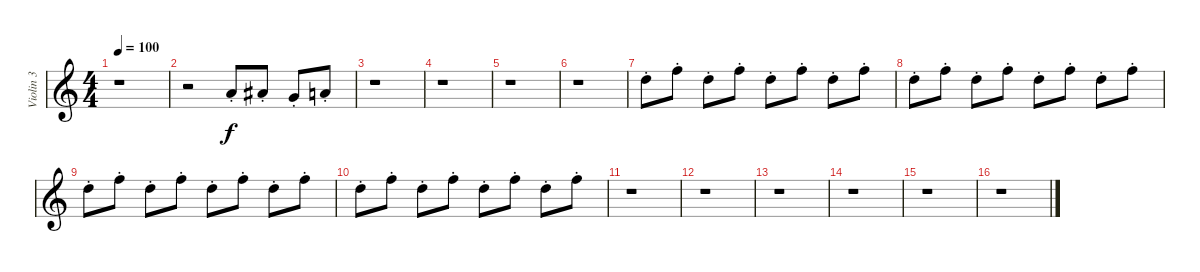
\track ("Violin 3" "Violin 3") {instrument stringensemble1}
\staff {score}
\tuning (E4 B3 G3 D3 A2 E2) {hide}
\ts (4 4)
\tempo 100
\clef g2
\ks c
r.1{dy f} |
r.2 5.1{st}.8 6.1{st}.8 3.1{st}.8 5.1{st}.8 |
r.1 |
r.1 |
r.1 |
r.1 |
15.2{st}.8 18.2{st}.8 15.2{st}.8 18.2{st}.8 15.2{st}.8 18.2{st}.8 15.2{st}.8 18.2{st}.8 |
15.2{st}.8 18.2{st}.8 15.2{st}.8 18.2{st}.8 15.2{st}.8 18.2{st}.8 15.2{st}.8 18.2{st}.8 |
15.2{st}.8 18.2{st}.8 15.2{st}.8 18.2{st}.8 15.2{st}.8 18.2{st}.8 15.2{st}.8 18.2{st}.8 |
15.2{st}.8 18.2{st}.8 15.2{st}.8 18.2{st}.8 15.2{st}.8 18.2{st}.8 15.2{st}.8 18.2{st}.8 |
r.1 |
r.1 |
r.1 |
r.1 |
r.1 |
r.1
